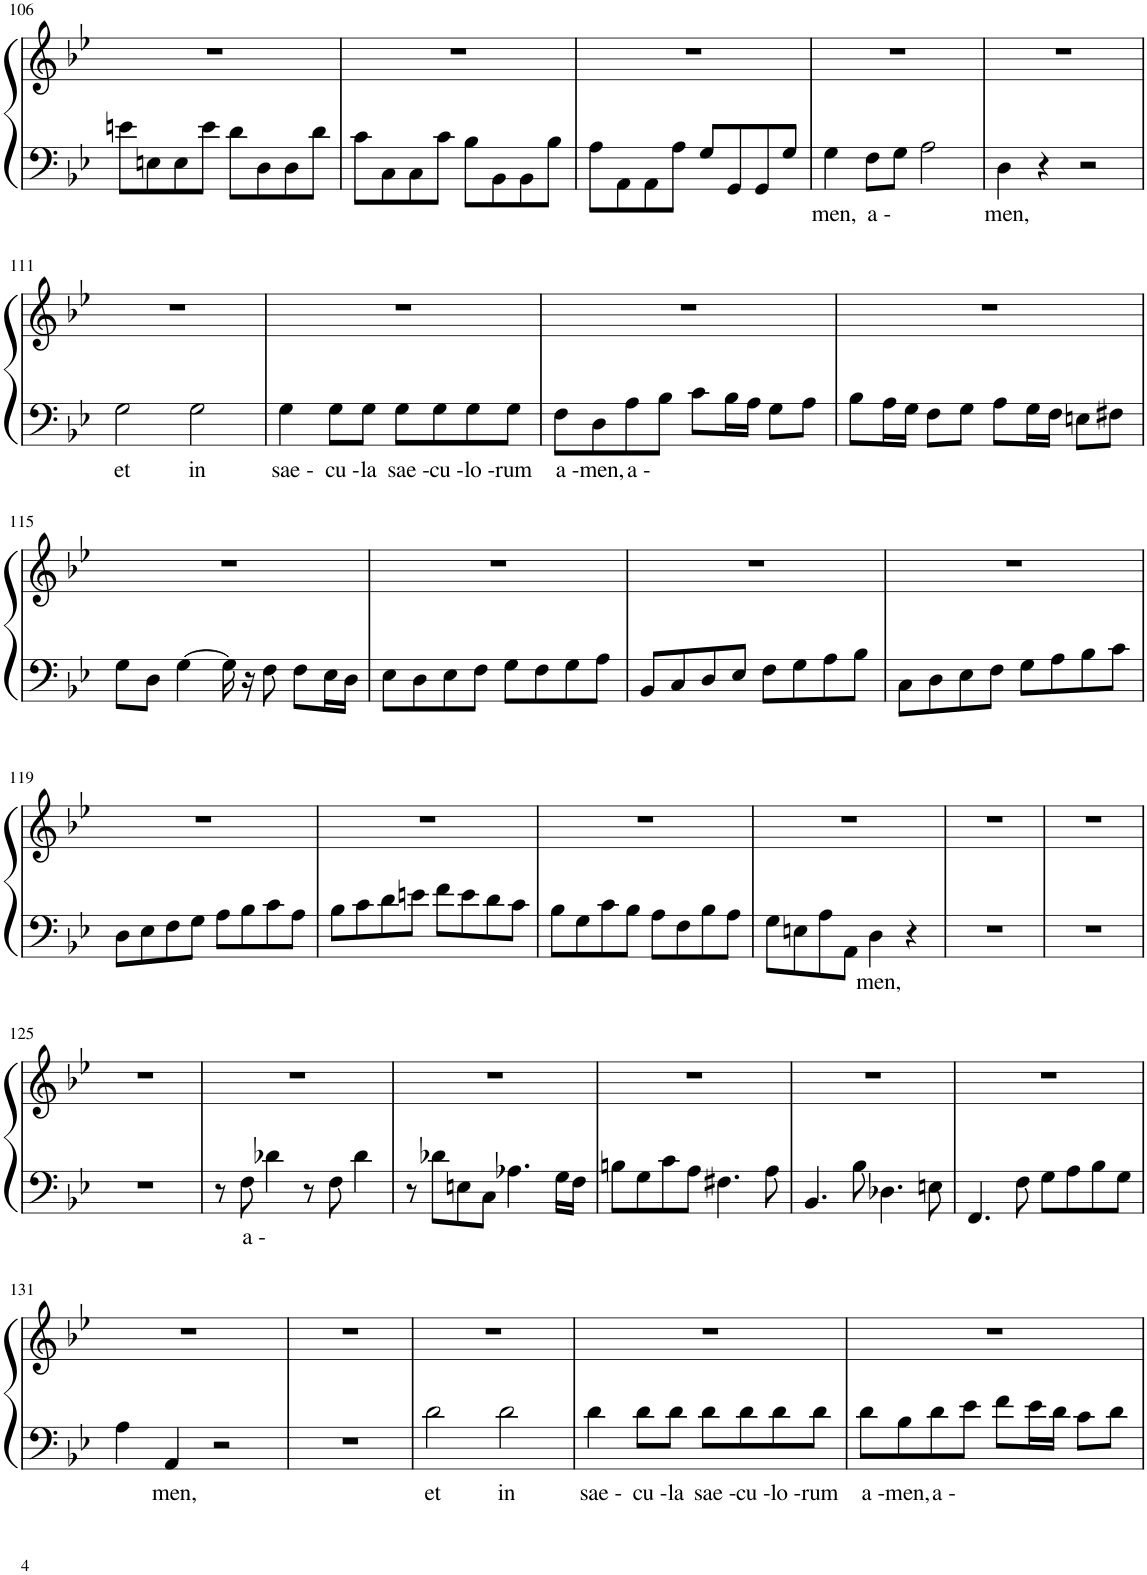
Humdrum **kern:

**kern	**text	**kern
*part1	*part1	*part1
*staff2	*staff2	*staff1
*I"Piano	*	*
*I'Pno.	*	*
!!LO:PB:g=z
*clefF4	*	*clefG2
*k[b-e-]	*	*k[b-e-]
*M4/4	*	*M4/4
*met(c)	*	*met(c)
=106	=106	=106
8en\L	.	1r
8En\	.	.
8E\	.	.
8e\J	.	.
8d\L	.	.
8D\	.	.
8D\	.	.
8d\J	.	.
=107	=107	=107
8c\L	.	1r
8C\	.	.
8C\	.	.
8c\J	.	.
8B-\L	.	.
8BB-\	.	.
8BB-\	.	.
8B-\J	.	.
=108	=108	=108
8A\L	.	1r
8AA\	.	.
8AA\	.	.
8A\J	.	.
8G/L	.	.
8GG/	.	.
8GG/	.	.
8G/J	.	.
=109	=109	=109
!	!LO:LY:b	!
4G\	men,	1r
!	!LO:LY:b	!
8F\L	a -	.
8G\J	.	.
2A\	.	.
=110	=110	=110
!	!LO:LY:b	!
4D\	men,	1r
4r	.	.
2r	.	.
!!LO:LB:g=z
=111	=111	=111
!	!LO:LY:b	!
2G\	et	1r
!	!LO:LY:b	!
2G\	in	.
=112	=112	=112
!	!LO:LY:b	!
4G\	sae -	1r
!	!LO:LY:b	!
8G\L	cu -	.
!	!LO:LY:b	!
8G\J	la	.
!	!LO:LY:b	!
8G\L	sae -	.
!	!LO:LY:b	!
8G\	cu -	.
!	!LO:LY:b	!
8G\	lo -	.
!	!LO:LY:b	!
8G\J	rum	.
=113	=113	=113
!	!LO:LY:b	!
8F\L	a -	1r
!	!LO:LY:b	!
8D\	men,	.
!	!LO:LY:b	!
8A\	a -	.
8B-\J	.	.
8c\L	.	.
16B-\L	.	.
16A\JJ	.	.
8G\L	.	.
8A\J	.	.
=114	=114	=114
8B-\L	.	1r
16A\L	.	.
16G\JJ	.	.
8F\L	.	.
8G\J	.	.
8A\L	.	.
16G\L	.	.
16F\JJ	.	.
8En\L	.	.
8F#X\J	.	.
!!LO:LB:g=z
=115	=115	=115
8G\L	.	1r
8D\J	.	.
[4G\	.	.
16G\]	.	.
16r	.	.
8F\	.	.
8F\L	.	.
16E-\L	.	.
16D\JJ	.	.
=116	=116	=116
8E-\L	.	1r
8D\	.	.
8E-\	.	.
8F\J	.	.
8G\L	.	.
8F\	.	.
8G\	.	.
8A\J	.	.
=117	=117	=117
8BB-/L	.	1r
8C/	.	.
8D/	.	.
8E-/J	.	.
8F\L	.	.
8G\	.	.
8A\	.	.
8B-\J	.	.
=118	=118	=118
8C\L	.	1r
8D\	.	.
8E-\	.	.
8F\J	.	.
8G\L	.	.
8A\	.	.
8B-\	.	.
8c\J	.	.
!!LO:LB:g=z
=119	=119	=119
8D\L	.	1r
8E-\	.	.
8F\	.	.
8G\J	.	.
8A\L	.	.
8B-\	.	.
8c\	.	.
8A\J	.	.
=120	=120	=120
8B-\L	.	1r
8c\	.	.
8d\	.	.
8en\J	.	.
8f\L	.	.
8e\	.	.
8d\	.	.
8c\J	.	.
=121	=121	=121
8B-\L	.	1r
8G\	.	.
8c\	.	.
8B-\J	.	.
8A\L	.	.
8F\	.	.
8B-\	.	.
8A\J	.	.
=122	=122	=122
8G\L	.	1r
8En\	.	.
8A\	.	.
8AA\J	.	.
!	!LO:LY:b	!
4D\	men,	.
4r	.	.
=123	=123	=123
1r	.	1r
=124	=124	=124
1r	.	1r
!!LO:LB:g=z
=125	=125	=125
1r	.	1r
=126	=126	=126
8r	.	1r
!	!LO:LY:b	!
8F\	a -	.
4d-X\	.	.
8r	.	.
8F\	.	.
4d-\	.	.
=127	=127	=127
8r	.	1r
8d-X\L	.	.
8En\	.	.
8C\J	.	.
4.A-X\	.	.
16G\LL	.	.
16F\JJ	.	.
=128	=128	=128
8Bn\L	.	1r
8G\	.	.
8c\	.	.
8A\J	.	.
4.F#X\	.	.
8A\	.	.
=129	=129	=129
4.BB-/	.	1r
8B-\	.	.
4.D-X\	.	.
8En\	.	.
=130	=130	=130
4.FF/	.	1r
8F\	.	.
8G\L	.	.
8A\	.	.
8B-\	.	.
8G\J	.	.
!!LO:LB:g=z
=131	=131	=131
4A\	.	1r
!	!LO:LY:b	!
4AA/	men,	.
2r	.	.
=132	=132	=132
1r	.	1r
=133	=133	=133
!	!LO:LY:b	!
2d\	et	1r
!	!LO:LY:b	!
2d\	in	.
=134	=134	=134
!	!LO:LY:b	!
4d\	sae -	1r
!	!LO:LY:b	!
8d\L	cu -	.
!	!LO:LY:b	!
8d\J	la	.
!	!LO:LY:b	!
8d\L	sae -	.
!	!LO:LY:b	!
8d\	cu -	.
!	!LO:LY:b	!
8d\	lo -	.
!	!LO:LY:b	!
8d\J	rum	.
=135	=135	=135
!	!LO:LY:b	!
8d\L	a -	1r
!	!LO:LY:b	!
8B-\	men,	.
!	!LO:LY:b	!
8d\	a -	.
8e-\J	.	.
8f\L	.	.
16e-\L	.	.
16d\JJ	.	.
8c\L	.	.
8d\J	.	.
=	=	=
*-	*-	*-
